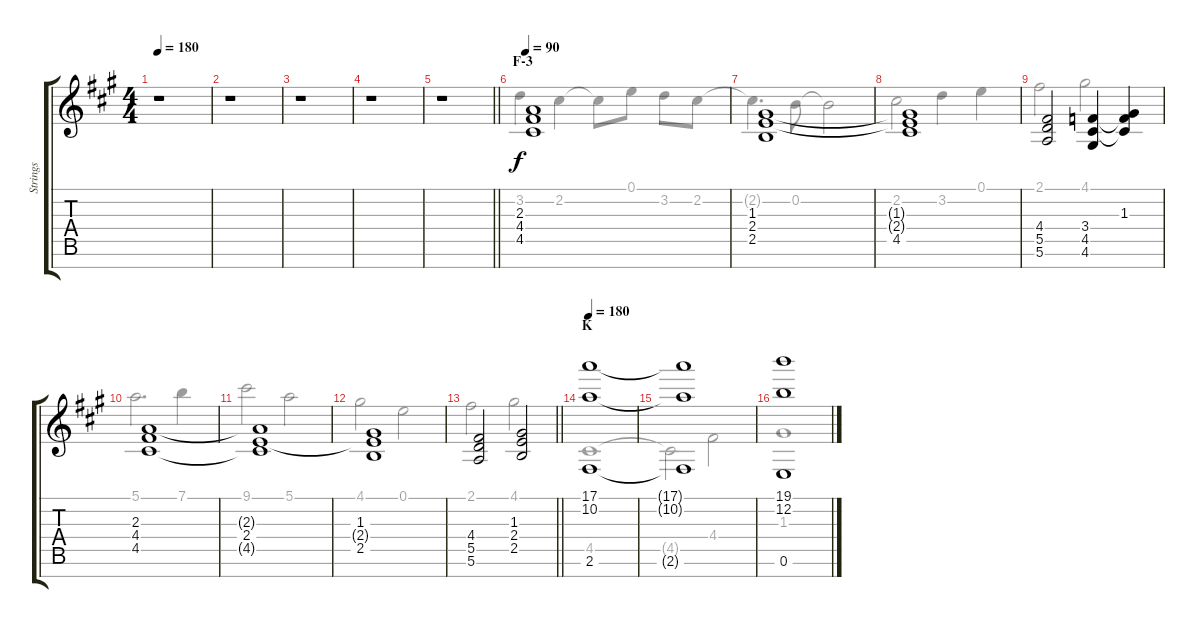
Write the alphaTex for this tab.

\track ("Strings" "Strings") {instrument stringensemble1}
\staff {score tabs}
\tuning (E5 B4 G4 D4 A3 E3 B2) {hide}
\voice
\ts (4 4)
\tempo 180
\clef g2
\ks a
r.1{dy f} |
r.1 |
r.1 |
r.1 |
\barLineRight lightlight
r.1 |
\section ("" "F-3")
\tempo 90
(2.3 4.4 4.5).1 |
(1.3 2.4 2.5).1 |
(1.3{t} 2.4{t} 4.5).1 |
(4.4 5.5 5.6).2 (3.4 4.5 4.6).4 (1.3 3.4{t} 4.5{t}).4 |
(2.3 4.4 4.5).1 |
(2.3{t} 2.4 4.5{t}).1 |
(1.3 2.4{t} 2.5).1 |
\barLineRight lightlight
(4.4 5.5 5.6).2 (1.3 2.4 2.5).2 |
\section ("" "K")
\tempo 180
(17.1 10.2 2.6).1 |
(17.1{t} 10.2{t} 2.6{t}).1 |
(19.1 12.2 0.6).1
\voice
\clef g2
\ottava regular
\simile none
\ks a
|
|
|
|
\barLineRight lightlight
|
3.2.4 2.2.4 2.2{t}.8 0.1.8 3.2.8 2.2.8 |
2.2{t}.4{d} 0.2.8 0.2{t}.2 |
2.2.2 3.2.4 0.1.4 |
2.1.2 4.1.2 |
5.1.2{d} 7.1.4 |
9.1.2 5.1.2 |
4.1.2 0.1.2 |
\barLineRight lightlight
2.1.2 4.1.2 |
4.5.1 |
4.5{t}.2 4.4.2 |
1.3.1
